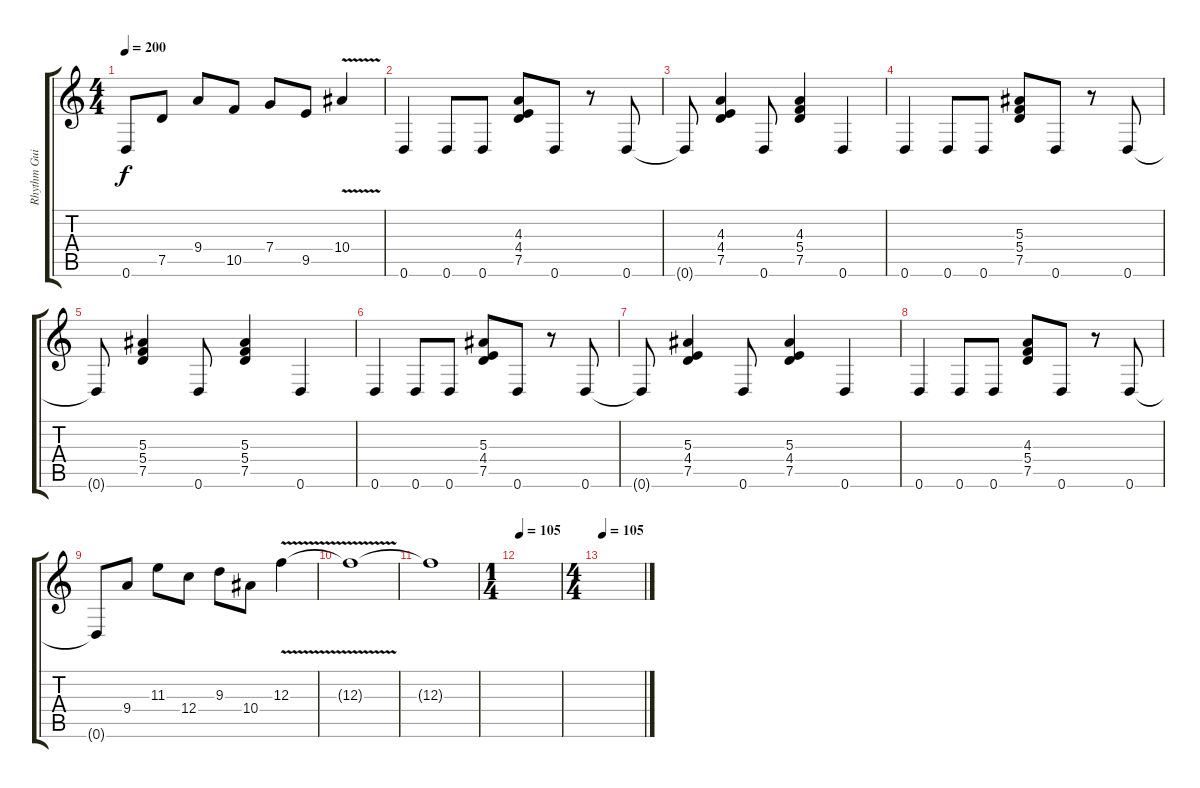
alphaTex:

\track ("Rhythm Guitar" "Rhythm Gui") {instrument distortionguitar}
\staff {score tabs}
\tuning (D4 A3 F3 C3 G2 D2) {hide}
\ts (4 4)
\tempo 200
\clef g2
\ks c
0.6{t}.8{dy f} 7.5.8 9.4.8 10.5.8 7.4.8 9.5.8 10.4{v}.4 |
0.6.4 0.6.8 0.6.8 (4.3 4.4 7.5).8 0.6.8 r.8 0.6.8 |
0.6{t}.8 (4.3 4.4 7.5).4 0.6.8 (4.3 5.4 7.5).4 0.6.4 |
0.6.4 0.6.8 0.6.8 (5.3 5.4 7.5).8 0.6.8 r.8 0.6.8 |
0.6{t}.8 (5.3 5.4 7.5).4 0.6.8 (5.3 5.4 7.5).4 0.6.4 |
0.6.4 0.6.8 0.6.8 (5.3 4.4 7.5).8 0.6.8 r.8 0.6.8 |
0.6{t}.8 (5.3 4.4 7.5).4 0.6.8 (5.3 4.4 7.5).4 0.6.4 |
0.6.4 0.6.8 0.6.8 (4.3 5.4 7.5).8 0.6.8 r.8 0.6.8 |
0.6{t}.8 9.4.8 11.3.8 12.4.8 9.3.8 10.4.8 12.3{v}.4{volume 0} |
12.3{t}.1 |
12.3{t}.1 |
\ts (1 4)
\tempo 105
|
\ts (4 4)
\tempo 105
